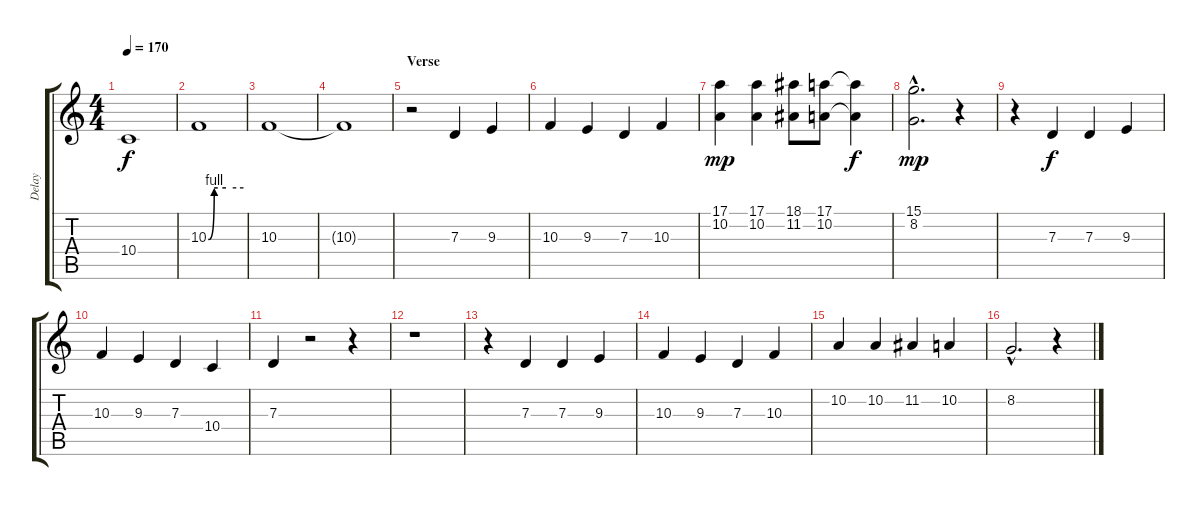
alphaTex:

\track ("Delay" "Delay") {instrument pad2warm}
\staff {score tabs}
\tuning (E4 B3 G3 D3 A2 E2) {hide}
\ts (4 4)
\tempo 170
\clef g2
\ks c
10.4.1{dy f} |
10.3{be (custom 0 0 10 4 16 4 30 4 60 4)}.1 |
10.3.1 |
10.3{t}.1 |
\section ("" "Verse")
r.2 7.3.4 9.3.4 |
10.3.4 9.3.4 7.3.4 10.3.4 |
(17.1 10.2).4{dy mp} (17.1 10.2).4 (18.1 11.2).8 (17.1 10.2).8 (17.1{t} 10.2{t}).4{dy f} |
(15.1{hac} 8.2{hac}).2{d dy mp} r.4 |
r.4 7.3.4{dy f} 7.3.4 9.3.4 |
10.3.4 9.3.4 7.3.4 10.4.4 |
7.3.4 r.2 r.4 |
r.1 |
r.4 7.3.4 7.3.4 9.3.4 |
10.3.4 9.3.4 7.3.4 10.3.4 |
10.2.4 10.2.4 11.2.4 10.2.4 |
8.2{hac}.2{d} r.4
